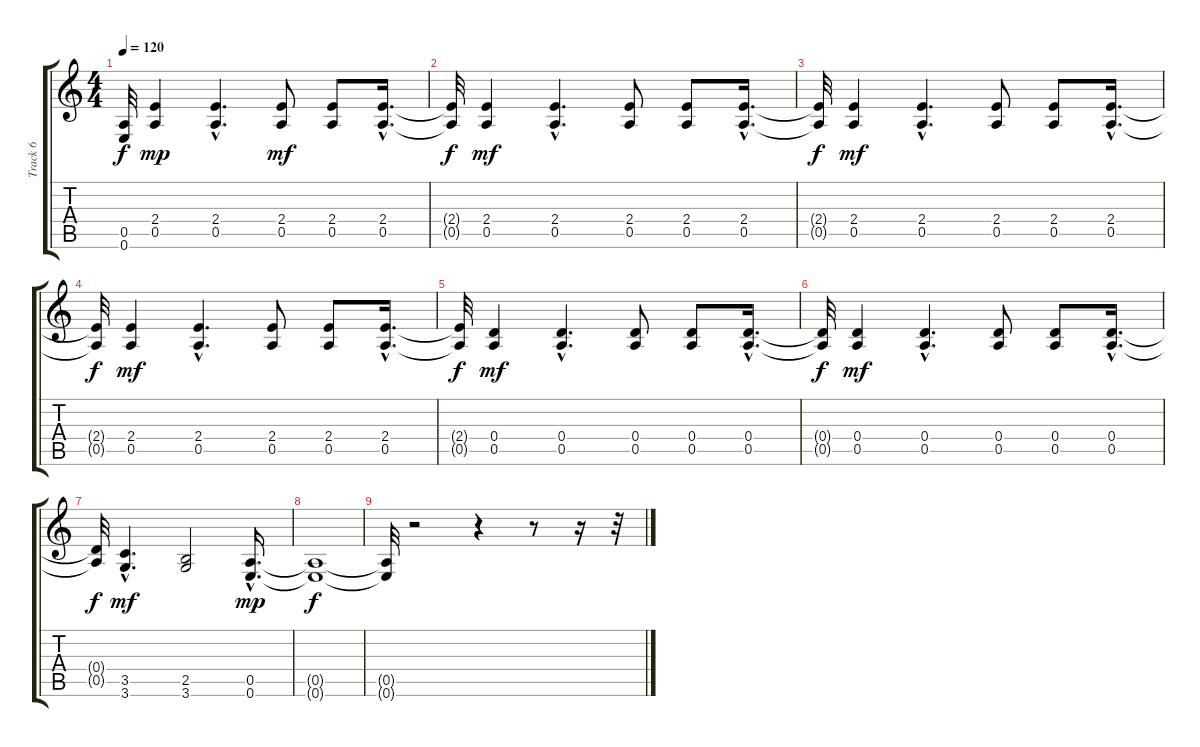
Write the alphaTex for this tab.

\track ("Track 6" "Track 6") {instrument distortionguitar}
\staff {score tabs}
\tuning (E4 B3 G3 D3 A2 E2) {hide}
\ts (4 4)
\tempo 120
\clef g2
\ks c
(0.5{t} 0.6{t}).32{dy f} (2.4 0.5).4{dy mp} (2.4{hac} 0.5{hac}).4{d} (2.4 0.5).8{dy mf} (2.4 0.5).8 (2.4{hac} 0.5{hac}).16{d} |
(2.4{t} 0.5{t}).32{dy f} (2.4 0.5).4{dy mf} (2.4{hac} 0.5{hac}).4{d} (2.4 0.5).8 (2.4 0.5).8 (2.4{hac} 0.5{hac}).16{d} |
(2.4{t} 0.5{t}).32{dy f} (2.4 0.5).4{dy mf} (2.4{hac} 0.5{hac}).4{d} (2.4 0.5).8 (2.4 0.5).8 (2.4{hac} 0.5{hac}).16{d} |
(2.4{t} 0.5{t}).32{dy f} (2.4 0.5).4{dy mf} (2.4{hac} 0.5{hac}).4{d} (2.4 0.5).8 (2.4 0.5).8 (2.4{hac} 0.5{hac}).16{d} |
(2.4{t} 0.5{t}).32{dy f} (0.4 0.5).4{dy mf} (0.4{hac} 0.5{hac}).4{d} (0.4 0.5).8 (0.4 0.5).8 (0.4{hac} 0.5{hac}).16{d} |
(0.4{t} 0.5{t}).32{dy f} (0.4 0.5).4{dy mf} (0.4{hac} 0.5{hac}).4{d} (0.4 0.5).8 (0.4 0.5).8 (0.4{hac} 0.5{hac}).16{d} |
(0.4{t} 0.5{t}).32{dy f} (3.5{hac} 3.6{hac}).4{d dy mf} (2.5 3.6).2 (0.5{hac} 0.6{hac}).16{d dy mp} |
(0.5{t} 0.6{t}).1{dy f} |
(0.5{t} 0.6{t}).32 r.2 r.4 r.8 r.16 r.32
